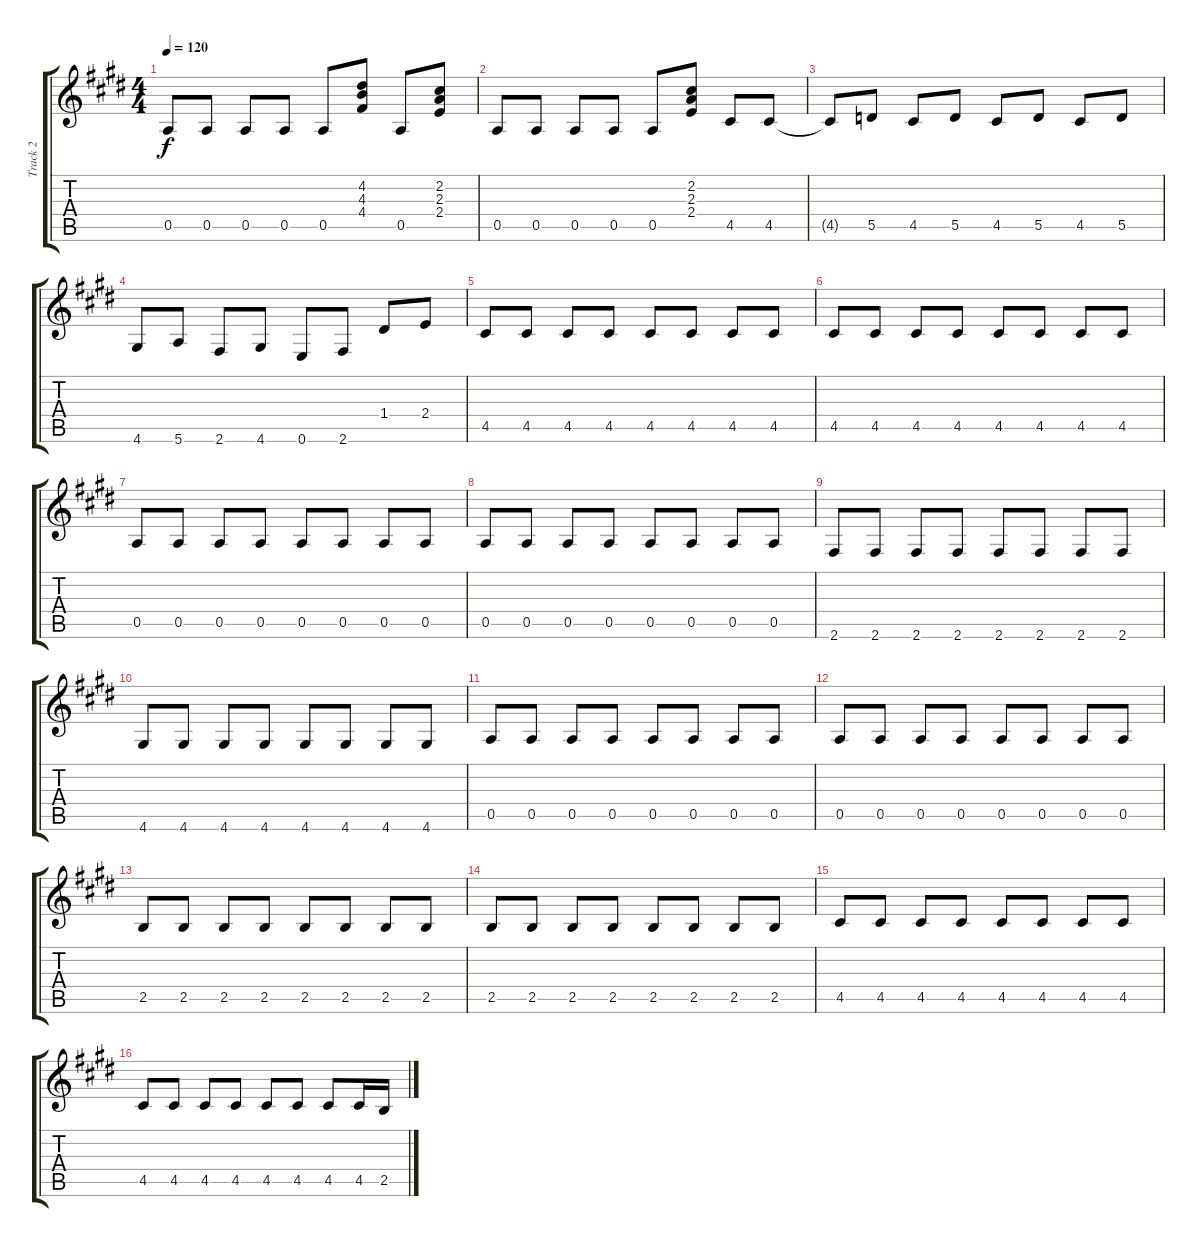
\track ("Track 2" "Track 2") {instrument overdrivenguitar}
\staff {score tabs}
\tuning (E4 B3 G3 D3 A2 E2) {hide}
\ts (4 4)
\tempo 120
\clef g2
\ks e
0.5.8{dy f} 0.5.8 0.5.8 0.5.8 0.5.8 (4.2 4.3 4.4).8 0.5.8 (2.2 2.3 2.4).8 |
0.5.8 0.5.8 0.5.8 0.5.8 0.5.8 (2.2 2.3 2.4).8 4.5.8 4.5.8 |
4.5{t}.8 5.5.8 4.5.8 5.5.8 4.5.8 5.5.8 4.5.8 5.5.8 |
4.6.8 5.6.8 2.6.8 4.6.8 0.6.8 2.6.8 1.4.8 2.4.8 |
4.5.8 4.5.8 4.5.8 4.5.8 4.5.8 4.5.8 4.5.8 4.5.8 |
4.5.8 4.5.8 4.5.8 4.5.8 4.5.8 4.5.8 4.5.8 4.5.8 |
0.5.8 0.5.8 0.5.8 0.5.8 0.5.8 0.5.8 0.5.8 0.5.8 |
0.5.8 0.5.8 0.5.8 0.5.8 0.5.8 0.5.8 0.5.8 0.5.8 |
2.6.8 2.6.8 2.6.8 2.6.8 2.6.8 2.6.8 2.6.8 2.6.8 |
4.6.8 4.6.8 4.6.8 4.6.8 4.6.8 4.6.8 4.6.8 4.6.8 |
0.5.8 0.5.8 0.5.8 0.5.8 0.5.8 0.5.8 0.5.8 0.5.8 |
0.5.8 0.5.8 0.5.8 0.5.8 0.5.8 0.5.8 0.5.8 0.5.8 |
2.5.8 2.5.8 2.5.8 2.5.8 2.5.8 2.5.8 2.5.8 2.5.8 |
2.5.8 2.5.8 2.5.8 2.5.8 2.5.8 2.5.8 2.5.8 2.5.8 |
4.5.8 4.5.8 4.5.8 4.5.8 4.5.8 4.5.8 4.5.8 4.5.8 |
4.5.8 4.5.8 4.5.8 4.5.8 4.5.8 4.5.8 4.5.8 4.5.16 2.5.16
